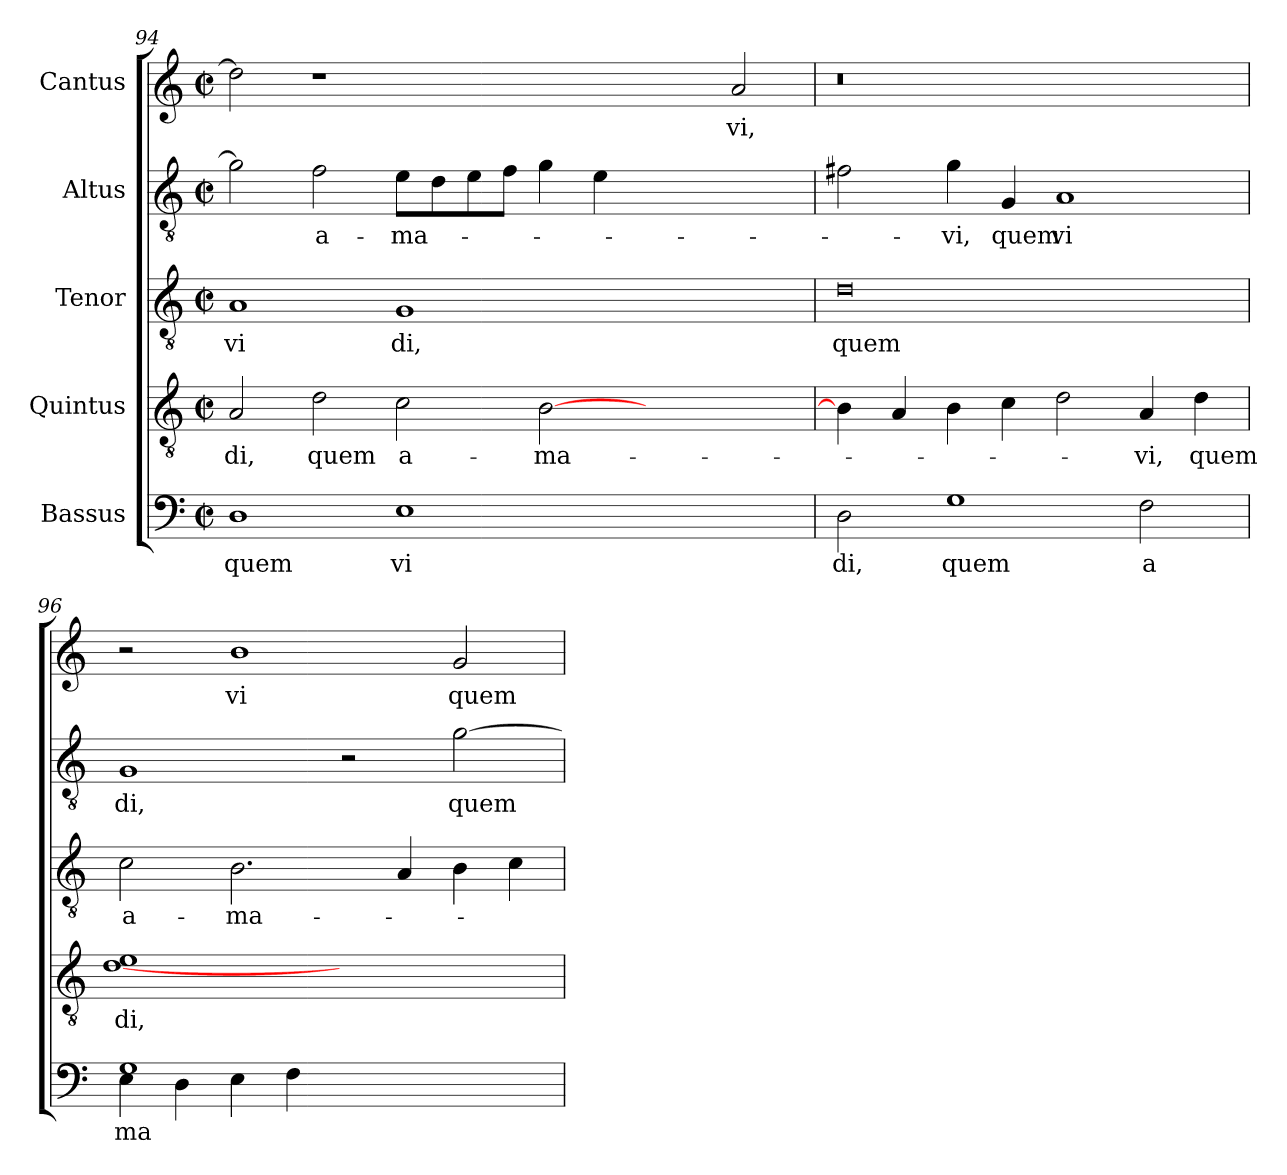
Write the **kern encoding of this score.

**kern	**text	**kern	**text	**kern	**text	**kern	**text	**kern	**text
*part5	*part5	*part4	*part4	*part3	*part3	*part2	*part2	*part1	*part1
*staff5	*staff5	*staff4	*staff4	*staff3	*staff3	*staff2	*staff2	*staff1	*staff1
*I"Bassus	*	*I"Quintus	*	*I"Tenor	*	*I"Altus	*	*I"Cantus	*
*clefF4	*	*clefGv2	*	*clefGv2	*	*clefGv2	*	*clefG2	*
*	*	*	*	*k[]	*	*	*	*k[]	*
*	*	*	*	*C:	*	*	*	*C:	*
*M2/2	*	*M2/2	*	*M2/2	*	*M2/2	*	*M2/2	*
*met(c|)	*	*met(c|)	*	*met(c|)	*	*met(c|)	*	*met(c|)	*
=94	=94	=94	=94	=94	=94	=94	=94	=94	=94
!	!LO:LY:b:cj	!	!LO:LY:b:cj	!	!LO:LY:b:cj	!	!	!	!
1D	quem	2A/	-di,	1A	vi	2g\]	.	2dd\]	.
!	!	!	!LO:LY:b:cj	!	!	!	!LO:LY:b:cj	!LO:N:vis=1	!
.	.	2d\	quem	.	.	2f\	a-	0r	.
!	!LO:LY:b:cj	!	!LO:LY:b:cj	!	!LO:LY:b:cj	!	!LO:LY:b	!	!
1E	vi	2c\	a-	1G	di,	8e\L	-ma-	.	.
.	.	.	.	.	.	8d\	.	.	.
.	.	.	.	.	.	8e\	.	.	.
.	.	.	.	.	.	8f\J	.	.	.
!	!	!	!LO:LY:b	!	!	!	!	!	!
.	.	[>2B\	-ma-	.	.	4g\	.	.	.
.	.	.	.	.	.	4e\	.	.	.
1ryy	.	1ryy	.	1ryy	.	1ryy	.	.	.
!	!	!	!	!	!	!	!	!	!LO:LY:b:cj
.	.	.	.	.	.	.	.	2a/	vi,
!!LO:LB:g=z
=95	=95	=95	=95	=95	=95	=95	=95	=95	=95
!	!LO:LY:b:cj	!	!	!	!LO:LY:b:cj	!	!	!	!
2D\	di,	4B\]	.	0d	quem	2f#X\	.	0r	.
.	.	4A/	.	.	.	.	.	.	.
!	!LO:LY:b:cj	!	!	!	!	!	!LO:LY:b:cj	!	!
1G	quem	4B\	.	.	.	4g\	-vi,	.	.
!	!	!	!	!	!	!	!LO:LY:b:cj	!	!
.	.	4c\	.	.	.	4G/	quem	.	.
!	!	!	!	!	!	!	!LO:LY:b:cj	!	!
.	.	2d\	.	.	.	1A	vi	.	.
!	!LO:LY:b:cj	!	!LO:LY:b:cj	!	!	!	!	!	!
2F\	a	4A/	-vi,	.	.	.	.	.	.
!	!	!	!LO:LY:b:cj	!	!	!	!	!	!
.	.	4d\	quem	.	.	.	.	.	.
=96	=96	=96	=96	=96	=96	=96	=96	=96	=96
*^	*	*	*	*	*	*	*	*	*
!	!	!LO:LY:b	!	!LO:LY:b:cj	!	!LO:LY:b:cj	!	!LO:LY:b:cj	!	!
1G	4E\	ma	1e [>1d	-di,	2c\	a-	1G	di,	2r	.
.	4D\	.	.	.	.	.	.	.	.	.
!	!	!	!	!	!	!LO:LY:b	!	!	!	!LO:LY:b:cj
.	4E\	.	.	.	2.B\	-ma-	.	.	1b	vi
.	4F\	.	.	.	.	.	.	.	.	.
1ryy	1ryy	.	1ryy	.	.	.	2r	.	.	.
.	.	.	.	.	4A/	.	.	.	.	.
!	!	!	!	!	!	!	!	!LO:LY:b	!	!LO:LY:b:cj
.	.	.	.	.	4B\	.	[>2g\	quem	2g/	quem
.	.	.	.	.	4c\	.	.	.	.	.
*v	*v	*	*	*	*	*	*	*	*	*
=	=	=	=	=	=	=	=	=	=
*-	*-	*-	*-	*-	*-	*-	*-	*-	*-
